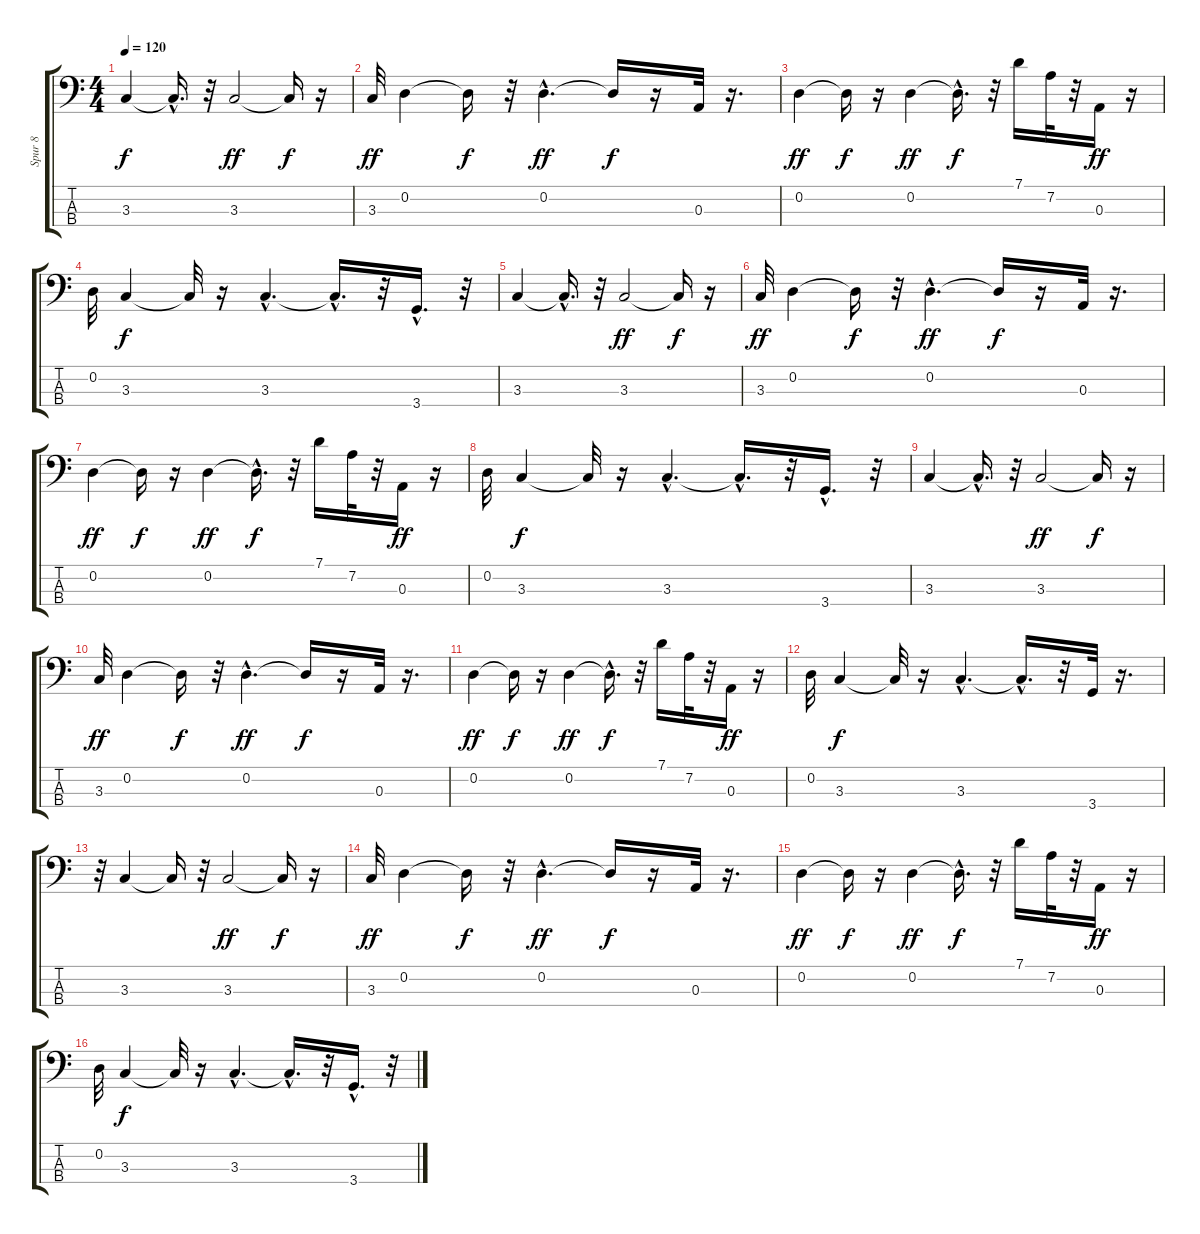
\track ("Spur 8" "Spur 8") {instrument fretlessbass}
\staff {score tabs}
\tuning (G2 D2 A1 E1) {hide}
\ts (4 4)
\tempo 120
\clef f4
\ks c
3.3.4{dy f} 3.3{hac t}.16{d} r.32 3.3.2{dy ff} 3.3{t}.16{dy f} r.16 |
3.3.32{dy ff} 0.2.4 0.2{t}.16{dy f} r.32 0.2{hac}.4{d dy ff} 0.2{t}.16{dy f} r.16 0.3.32 r.16{d} |
0.2.4{dy ff} 0.2{t}.16{dy f} r.16 0.2.4{dy ff} 0.2{hac t}.16{d dy f} r.32 7.1.16 7.2.32 r.32 0.3.16{dy ff} r.16 |
0.2.32 3.3.4{dy f} 3.3{t}.32 r.16 3.3{hac}.4{d} 3.3{hac t}.16{d} r.32 3.4{hac}.16{d} r.32 |
3.3.4 3.3{hac t}.16{d} r.32 3.3.2{dy ff} 3.3{t}.16{dy f} r.16 |
3.3.32{dy ff} 0.2.4 0.2{t}.16{dy f} r.32 0.2{hac}.4{d dy ff} 0.2{t}.16{dy f} r.16 0.3.32 r.16{d} |
0.2.4{dy ff} 0.2{t}.16{dy f} r.16 0.2.4{dy ff} 0.2{hac t}.16{d dy f} r.32 7.1.16 7.2.32 r.32 0.3.16{dy ff} r.16 |
0.2.32 3.3.4{dy f} 3.3{t}.32 r.16 3.3{hac}.4{d} 3.3{hac t}.16{d} r.32 3.4{hac}.16{d} r.32 |
3.3.4 3.3{hac t}.16{d} r.32 3.3.2{dy ff} 3.3{t}.16{dy f} r.16 |
3.3.32{dy ff} 0.2.4 0.2{t}.16{dy f} r.32 0.2{hac}.4{d dy ff} 0.2{t}.16{dy f} r.16 0.3.32 r.16{d} |
0.2.4{dy ff} 0.2{t}.16{dy f} r.16 0.2.4{dy ff} 0.2{hac t}.16{d dy f} r.32 7.1.16 7.2.32 r.32 0.3.16{dy ff} r.16 |
0.2.32 3.3.4{dy f} 3.3{t}.32 r.16 3.3{hac}.4{d} 3.3{hac t}.16{d} r.32 3.4.32 r.16{d} |
r.32 3.3.4 3.3{t}.16 r.32 3.3.2{dy ff} 3.3{t}.16{dy f} r.16 |
3.3.32{dy ff} 0.2.4 0.2{t}.16{dy f} r.32 0.2{hac}.4{d dy ff} 0.2{t}.16{dy f} r.16 0.3.32 r.16{d} |
0.2.4{dy ff} 0.2{t}.16{dy f} r.16 0.2.4{dy ff} 0.2{hac t}.16{d dy f} r.32 7.1.16 7.2.32 r.32 0.3.16{dy ff} r.16 |
0.2.32 3.3.4{dy f} 3.3{t}.32 r.16 3.3{hac}.4{d} 3.3{hac t}.16{d} r.32 3.4{hac}.16{d} r.32
